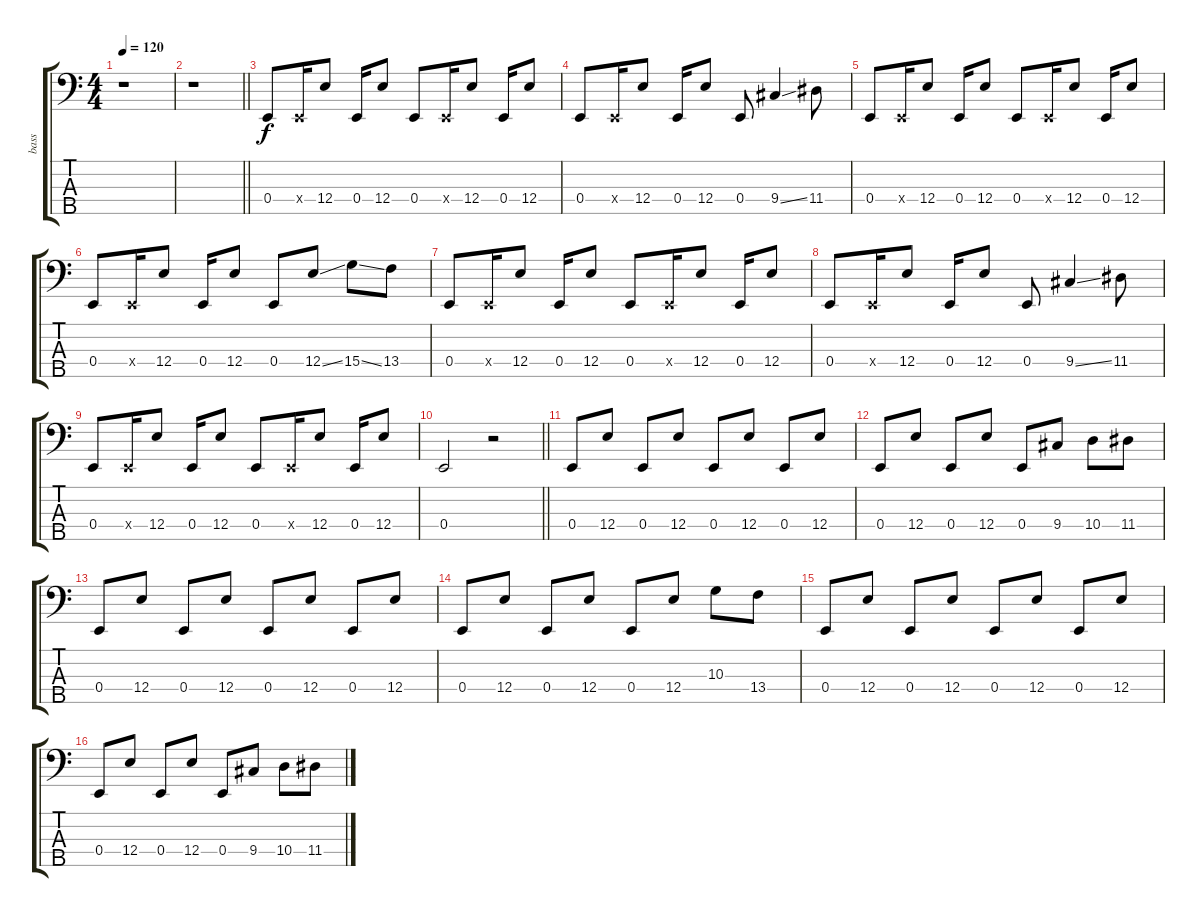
\track ("bass" "bass") {instrument electricbassfinger}
\staff {score tabs}
\tuning (G2 D2 A1 E1 B0) {hide}
\ts (4 4)
\tempo 120
\clef f4
\ks c
r.1{dy f} |
\barLineRight lightlight
r.1 |
0.4.8{volume 16} 0.4{x}.16 12.4.8 0.4.16 12.4.8 0.4.8 0.4{x}.16 12.4.8 0.4.16 12.4.8 |
0.4.8 0.4{x}.16 12.4.8 0.4.16 12.4.8 0.4.8 9.4{ss}.4 11.4.8 |
0.4.8 0.4{x}.16 12.4.8 0.4.16 12.4.8 0.4.8 0.4{x}.16 12.4.8 0.4.16 12.4.8 |
0.4.8 0.4{x}.16 12.4.8 0.4.16 12.4.8 0.4.8 12.4{ss}.8 15.4{ss}.8 13.4.8 |
0.4.8 0.4{x}.16 12.4.8 0.4.16 12.4.8 0.4.8 0.4{x}.16 12.4.8 0.4.16 12.4.8 |
0.4.8 0.4{x}.16 12.4.8 0.4.16 12.4.8 0.4.8 9.4{ss}.4 11.4.8 |
0.4.8 0.4{x}.16 12.4.8 0.4.16 12.4.8 0.4.8 0.4{x}.16 12.4.8 0.4.16 12.4.8 |
\barLineRight lightlight
0.4.2 r.2 |
0.4.8 12.4.8 0.4.8 12.4.8 0.4.8 12.4.8 0.4.8 12.4.8 |
0.4.8 12.4.8 0.4.8 12.4.8 0.4.8 9.4.8 10.4.8 11.4.8 |
0.4.8 12.4.8 0.4.8 12.4.8 0.4.8 12.4.8 0.4.8 12.4.8 |
0.4.8 12.4.8 0.4.8 12.4.8 0.4.8 12.4.8 10.3.8 13.4.8 |
0.4.8 12.4.8 0.4.8 12.4.8 0.4.8 12.4.8 0.4.8 12.4.8 |
0.4.8 12.4.8 0.4.8 12.4.8 0.4.8 9.4.8 10.4.8 11.4.8
